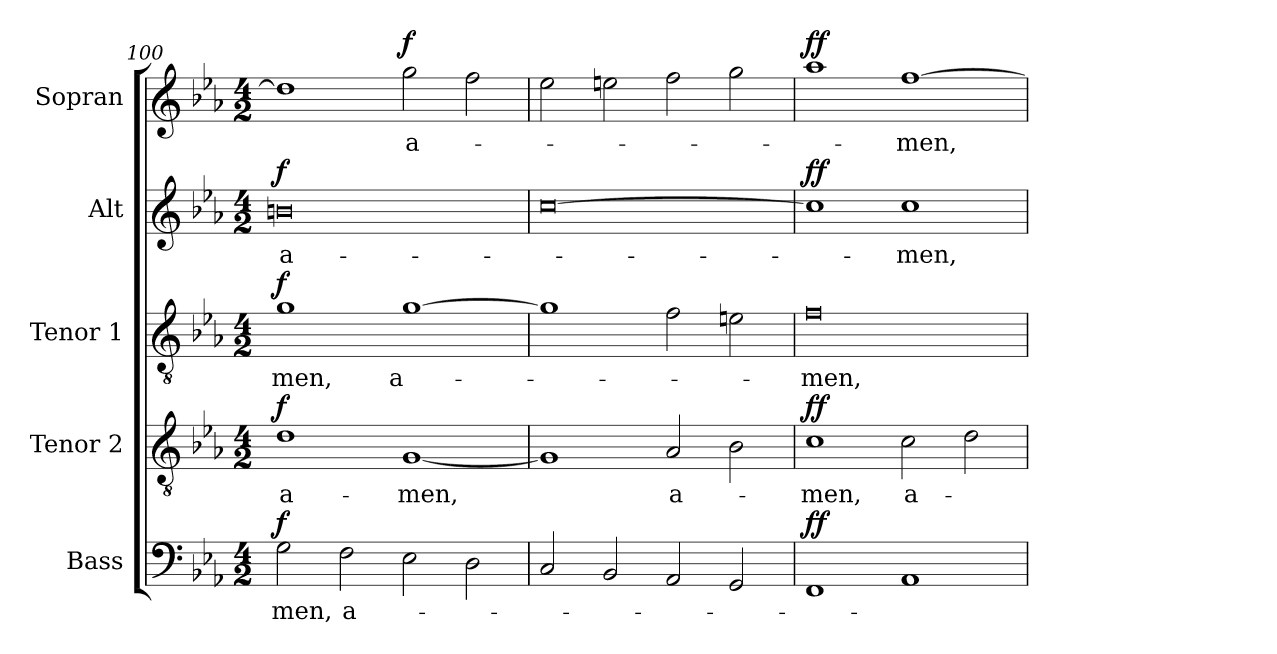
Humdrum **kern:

**kern	**text	**dynam	**kern	**text	**dynam	**kern	**text	**dynam	**kern	**text	**dynam	**kern	**text	**dynam
*part5	*part5	*part5	*part4	*part4	*part4	*part3	*part3	*part3	*part2	*part2	*part2	*part1	*part1	*part1
*staff5	*staff5	*staff5	*staff4	*staff4	*staff4	*staff3	*staff3	*staff3	*staff2	*staff2	*staff2	*staff1	*staff1	*staff1
*I"Bass	*	*	*I"Tenor 2	*	*	*I"Tenor 1	*	*	*I"Alt	*	*	*I"Sopran	*	*
*I'B.	*	*	*I'T. 2	*	*	*I'T. 1	*	*	*I'A.	*	*	*I'S.	*	*
!!LO:PB:g=z
*clefF4	*	*	*clefGv2	*	*	*clefGv2	*	*	*clefG2	*	*	*clefG2	*	*
*k[b-e-a-]	*	*	*k[b-e-a-]	*	*	*k[b-e-a-]	*	*	*k[b-e-a-]	*	*	*k[b-e-a-]	*	*
*E-:	*	*	*E-:	*	*	*E-:	*	*	*E-:	*	*	*E-:	*	*
*M4/2	*	*	*M4/2	*	*	*M4/2	*	*	*M4/2	*	*	*M4/2	*	*
=100	=100	=100	=100	=100	=100	=100	=100	=100	=100	=100	=100	=100	=100	=100
!	!LO:LY:b	!LO:DY:a	!	!LO:LY:b	!LO:DY:a	!	!LO:LY:b	!LO:DY:a	!	!LO:LY:b	!LO:DY:a	!	!	!
2G\	-men,	f	1d	a-	f	1g	-men,	f	0bn	a-	f	1dd]	.	.
!	!LO:LY:b	!	!	!	!	!	!	!	!	!	!	!	!	!
2F\	a-	.	.	.	.	.	.	.	.	.	.	.	.	.
!	!	!	!	!LO:LY:b	!	!	!LO:LY:b	!	!	!	!	!	!LO:LY:b	!LO:DY:a
2E-\	.	.	[1G	-men,	.	[1g	a-	.	.	.	.	2gg\	a-	f
2D\	.	.	.	.	.	.	.	.	.	.	.	2ff\	.	.
=101	=101	=101	=101	=101	=101	=101	=101	=101	=101	=101	=101	=101	=101	=101
2C/	.	.	1G]	.	.	1g]	.	.	[0cc	.	.	2ee-\	.	.
2BB-/	.	.	.	.	.	.	.	.	.	.	.	2een\	.	.
!	!	!	!	!LO:LY:b	!	!	!	!	!	!	!	!	!	!
2AA-/	.	.	2A-/	a-	.	2f\	.	.	.	.	.	2ff\	.	.
2GG/	.	.	2B-\	.	.	2en\	.	.	.	.	.	2gg\	.	.
=102	=102	=102	=102	=102	=102	=102	=102	=102	=102	=102	=102	=102	=102	=102
!	!	!LO:DY:a	!	!LO:LY:b	!LO:DY:a	!	!LO:LY:b	!	!	!	!LO:DY:a	!	!	!LO:DY:a
1FF	.	ff	1c	-men,	ff	0f	-men,	.	1cc]	.	ff	1aa-	.	ff
!	!	!	!	!LO:LY:b	!	!	!	!	!	!LO:LY:b	!	!	!LO:LY:b	!
1AA-	.	.	2c\	a-	.	.	.	.	1cc	-men,	.	[1ff	-men,	.
.	.	.	2d\	.	.	.	.	.	.	.	.	.	.	.
=	=	=	=	=	=	=	=	=	=	=	=	=	=	=
*-	*-	*-	*-	*-	*-	*-	*-	*-	*-	*-	*-	*-	*-	*-
